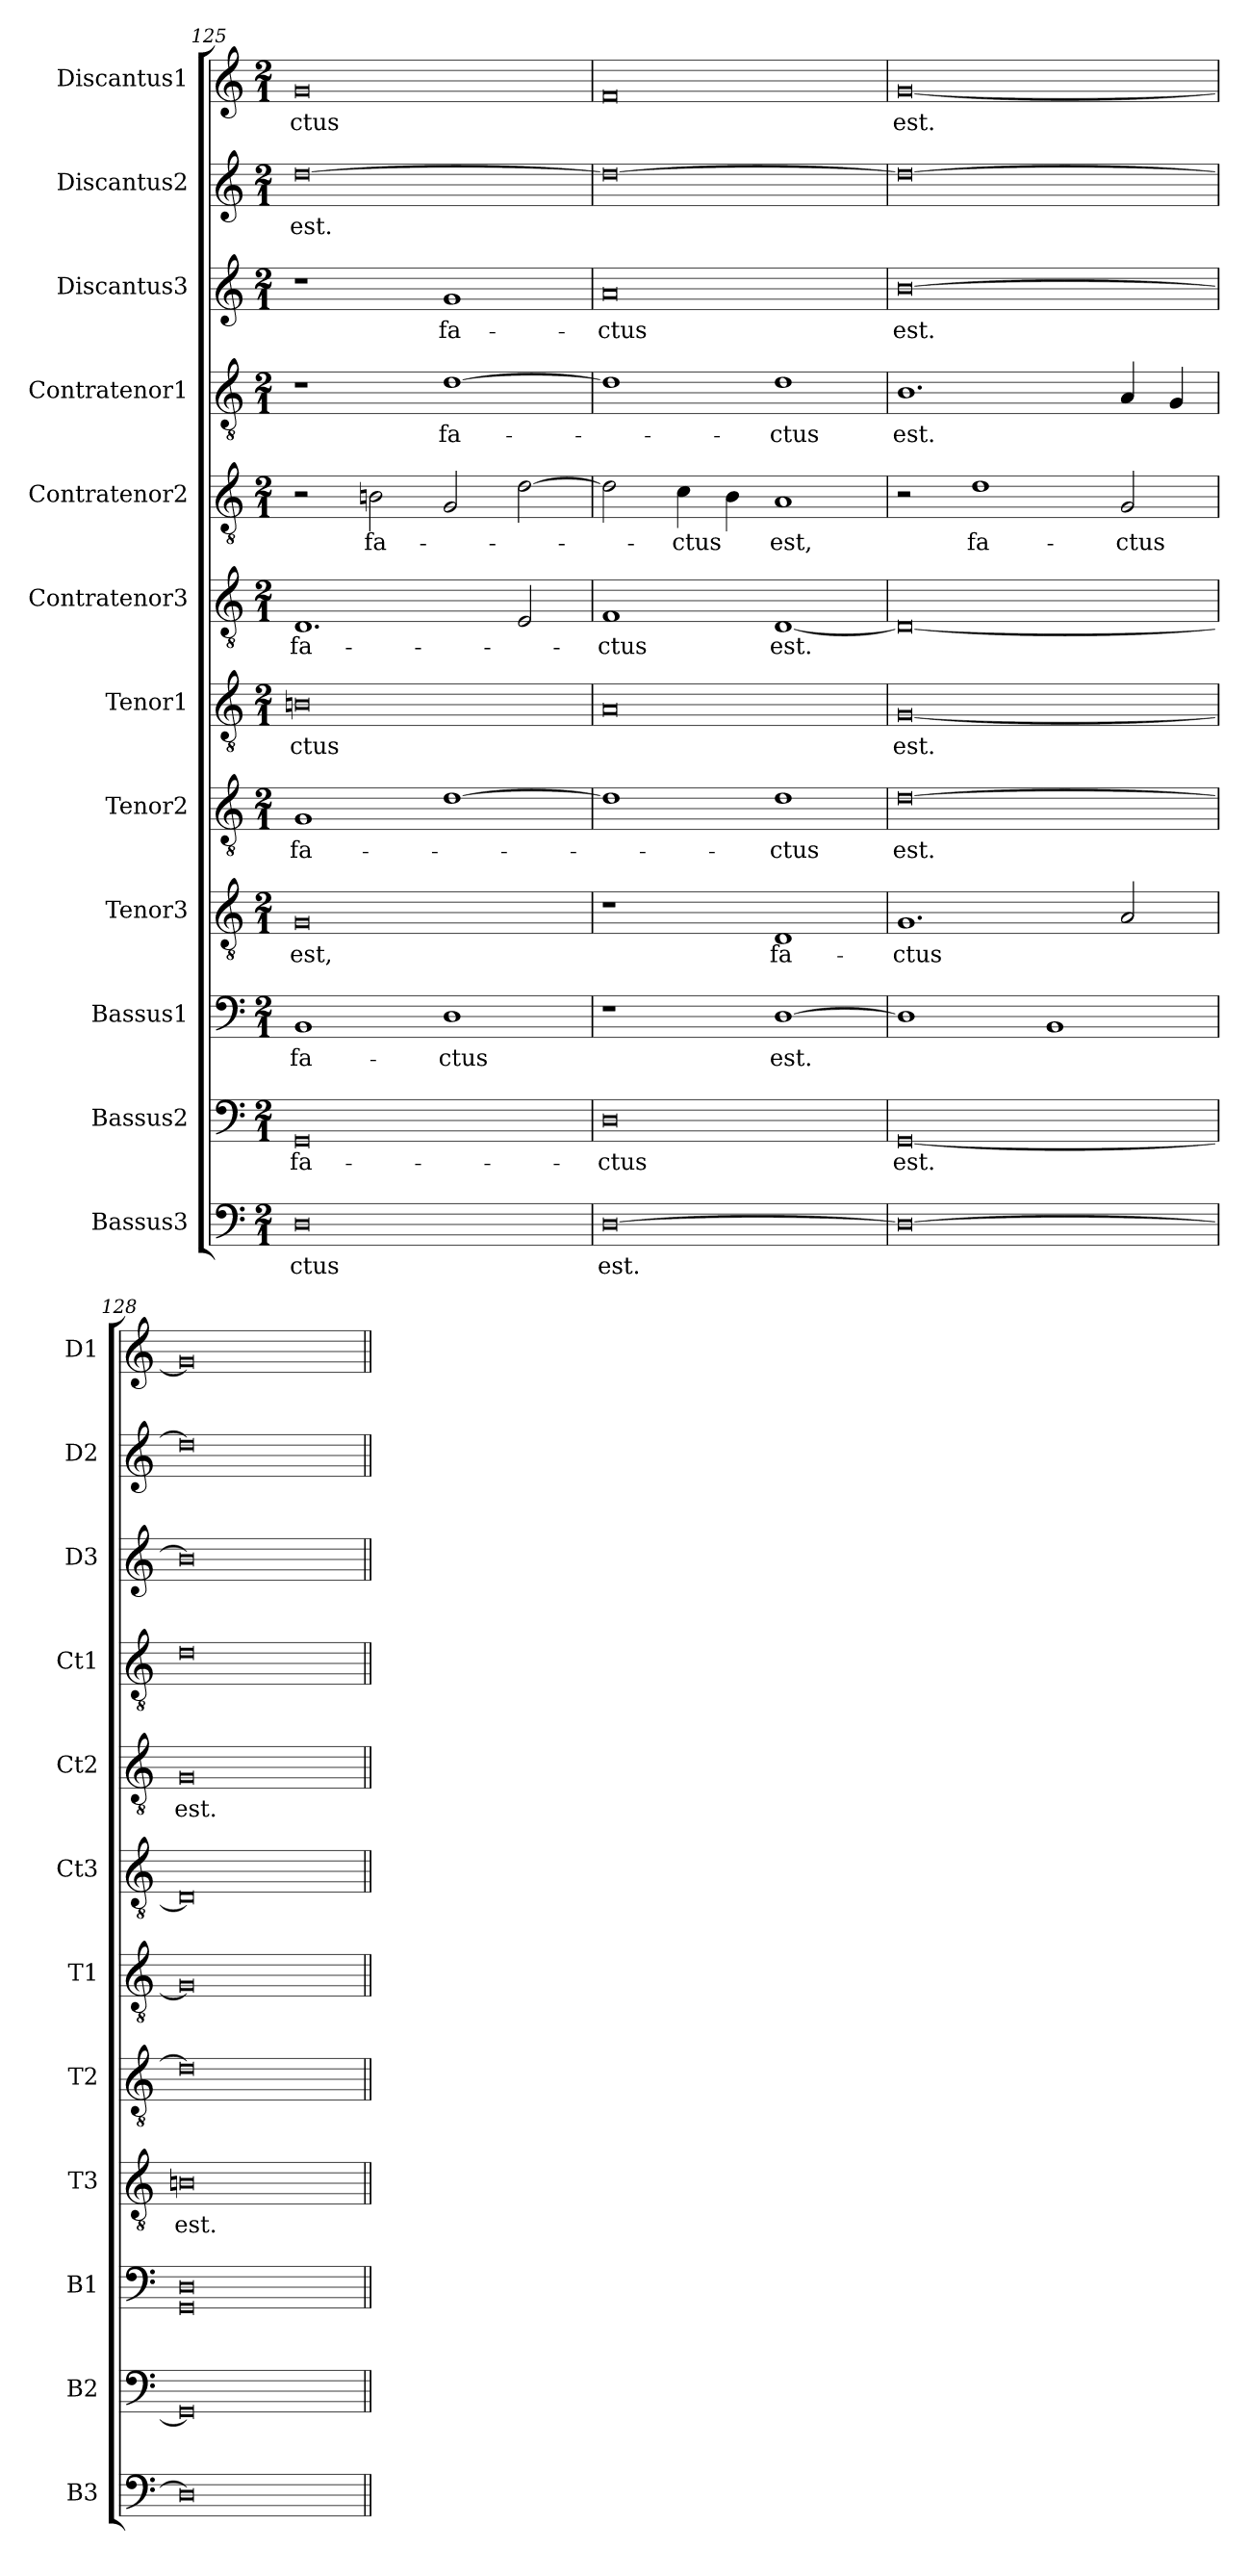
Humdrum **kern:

**kern	**text	**kern	**text	**kern	**text	**kern	**text	**kern	**text	**kern	**text	**kern	**text	**kern	**text	**kern	**text	**kern	**text	**kern	**text	**kern	**text
*part12	*part12	*part11	*part11	*part10	*part10	*part9	*part9	*part8	*part8	*part7	*part7	*part6	*part6	*part5	*part5	*part4	*part4	*part3	*part3	*part2	*part2	*part1	*part1
*staff12	*staff12	*staff11	*staff11	*staff10	*staff10	*staff9	*staff9	*staff8	*staff8	*staff7	*staff7	*staff6	*staff6	*staff5	*staff5	*staff4	*staff4	*staff3	*staff3	*staff2	*staff2	*staff1	*staff1
*I"Bassus3	*	*I"Bassus2	*	*I"Bassus1	*	*I"Tenor3	*	*I"Tenor2	*	*I"Tenor1	*	*I"Contratenor3	*	*I"Contratenor2	*	*I"Contratenor1	*	*I"Discantus3	*	*I"Discantus2	*	*I"Discantus1	*
*I'B3	*	*I'B2	*	*I'B1	*	*I'T3	*	*I'T2	*	*I'T1	*	*I'Ct3	*	*I'Ct2	*	*I'Ct1	*	*I'D3	*	*I'D2	*	*I'D1	*
*clefF4	*	*clefF4	*	*clefF4	*	*clefGv2	*	*clefGv2	*	*clefGv2	*	*clefGv2	*	*clefGv2	*	*clefGv2	*	*clefG2	*	*clefG2	*	*clefG2	*
*k[]	*	*k[]	*	*k[]	*	*k[]	*	*k[]	*	*k[]	*	*k[]	*	*k[]	*	*k[]	*	*k[]	*	*k[]	*	*k[]	*
*M2/1	*	*M2/1	*	*M2/1	*	*M2/1	*	*M2/1	*	*M2/1	*	*M2/1	*	*M2/1	*	*M2/1	*	*M2/1	*	*M2/1	*	*M2/1	*
=125	=125	=125	=125	=125	=125	=125	=125	=125	=125	=125	=125	=125	=125	=125	=125	=125	=125	=125	=125	=125	=125	=125	=125
0D	-ctus	0GG	fa-	1BB	fa-	0G	est,	1G	fa-	0Bn	-ctus	1.D	fa-	2r	.	1r	.	1r	.	[0dd	est.	0g	-ctus
.	.	.	.	.	.	.	.	.	.	.	.	.	.	2Bn	fa-	.	.	.	.	.	.	.	.
.	.	.	.	1D	-ctus	.	.	[1d	.	.	.	.	.	2G	.	[1d	fa-	1g	fa-	.	.	.	.
.	.	.	.	.	.	.	.	.	.	.	.	2E	.	[2d	.	.	.	.	.	.	.	.	.
=126	=126	=126	=126	=126	=126	=126	=126	=126	=126	=126	=126	=126	=126	=126	=126	=126	=126	=126	=126	=126	=126	=126	=126
[0D	est.	0D	-ctus	1r	.	1r	.	1d]	.	0A	.	1F	-ctus	2d]	.	1d]	.	0a	-ctus	0dd_	.	0f	.
.	.	.	.	.	.	.	.	.	.	.	.	.	.	4c	-ctus	.	.	.	.	.	.	.	.
.	.	.	.	.	.	.	.	.	.	.	.	.	.	4B	.	.	.	.	.	.	.	.	.
.	.	.	.	[1D	est.	1D	fa-	1d	-ctus	.	.	[1D	est.	1A	est,	1d	-ctus	.	.	.	.	.	.
=127	=127	=127	=127	=127	=127	=127	=127	=127	=127	=127	=127	=127	=127	=127	=127	=127	=127	=127	=127	=127	=127	=127	=127
0D_	.	[0GG	est.	1D]	.	1.G	-ctus	[0d	est.	[0G	est.	0D_	.	2r	.	1.B	est.	[0b	est.	0dd_	.	[0g	est.
.	.	.	.	.	.	.	.	.	.	.	.	.	.	1d	fa-	.	.	.	.	.	.	.	.
.	.	.	.	1BB	.	.	.	.	.	.	.	.	.	.	.	.	.	.	.	.	.	.	.
.	.	.	.	.	.	2A	.	.	.	.	.	.	.	2G	-ctus	4A	.	.	.	.	.	.	.
.	.	.	.	.	.	.	.	.	.	.	.	.	.	.	.	4G	.	.	.	.	.	.	.
=128	=128	=128	=128	=128	=128	=128	=128	=128	=128	=128	=128	=128	=128	=128	=128	=128	=128	=128	=128	=128	=128	=128	=128
*	*	*	*	*^	*	*	*	*	*	*	*	*	*	*	*	*	*	*	*	*	*	*	*
0D]	.	0GG]	.	0GG	0D	.	0Bn	est.	0d]	.	0G]	.	0D]	.	0G	est.	0d	.	0b]	.	0dd]	.	0g]	.
*	*	*	*	*v	*v	*	*	*	*	*	*	*	*	*	*	*	*	*	*	*	*	*	*	*
=||	=||	=||	=||	=||	=||	=||	=||	=||	=||	=||	=||	=||	=||	=||	=||	=||	=||	=||	=||	=||	=||	=||	=||
*-	*-	*-	*-	*-	*-	*-	*-	*-	*-	*-	*-	*-	*-	*-	*-	*-	*-	*-	*-	*-	*-	*-	*-
